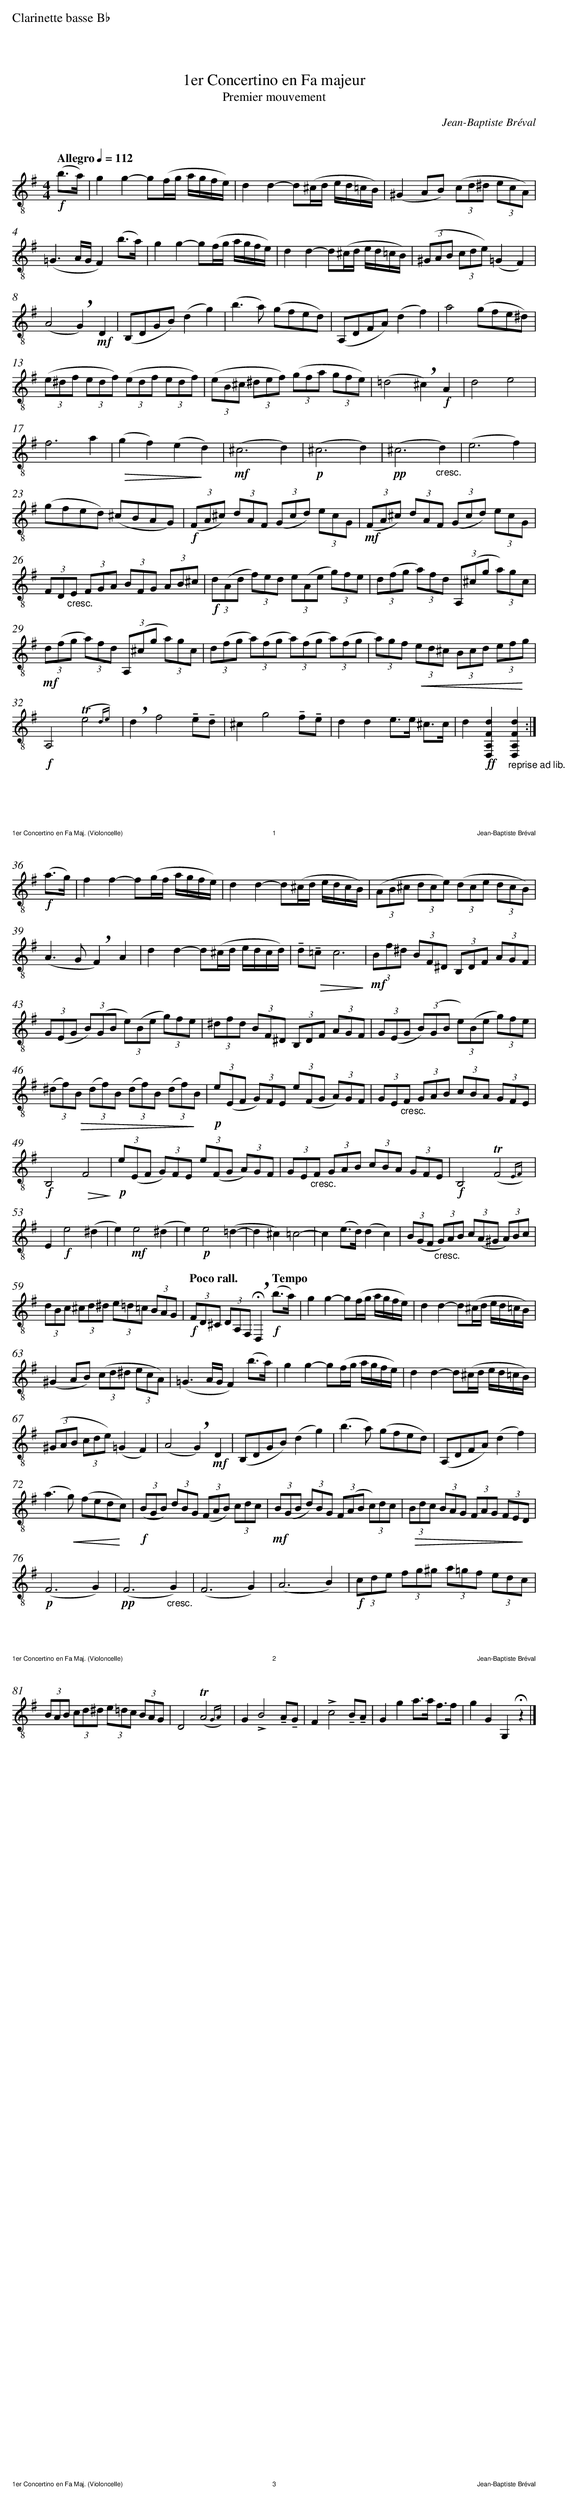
X:1
T:1er Concertino en Fa majeur            % title
T:Premier mouvement        % sub-title
C:Jean-Baptiste Bréval       % composer
L:1/8% default note length
M:4/4% time signature
Q:"Allegro"1/4=112% tempo
K:Gmaj clef=treble-8 middle=B, transpose=10% key
+f+(B3/2A/2)|G2 G2- G(F/2G/2 A/2G/2F/2E/2) | D2 D2- D(^C/2D/2 E/2D/2=C/2B,/2) | (^G,2 A,B,) ((3CD^D (3ECA,) |
(=G,3 A,/2G,/2 F,2) (B3/2A/2) | G2 G2- G(F/2G/2 A/2G/2F/2E/2) | D2 D2- D(^C/2D/2 E/2D/2=C/2B,/2) | ((3^G,A,B, (3CDE) (=G,2 F,2) |
(A,4 +breath+G,2) +mf+D,2 | (B,,D,G,B,) (D2 G2) | (B3 A) (GFED) | (A,,D,F,A,) (D2 F2) | A4 (GFE^D) |
((3E^DF (3EDF) ((3EDF (3EDF) | ((3EB,^C (3^DEF) ((3GFA (3GFE) | (=D4 +breath+^C2) +f+A,2 | D4 E4 |
F6 A2 | +>(+(G2 F2) (E2 +>)+D2) | +mf+(^C6 D2) | +p+ (^C6 D2) | +pp+(^C6 "_cresc."D2) | (E6 F2) |
(GFED) (^CB,A,G,) | +f+((3F,A,^C) (3DA,F, ((3G,CD) (3ECG, | +mf+((3F,A,^C) (3DA,F, ((3G,CD) (3ECG,|
(3F,D,"_cresc."E, (3F,G,A, (3B,F,G, (3A,B,^C | +f+(3D(A,D (3F)ED (3E(A,E (3G)FE | (3D(FG (3A)FD (3A,,(^CG (3A)GC |
+mf+(3D(FG (3A)FD (3A,,(^CG (3A)GC | (3D(FG (3A)(FG (3A)(FG (3A)(FG | (3A)GF +<(+(3ED^C (3B,CD (3EF+<)+G |
+f+A,,4 +trill+(E4 {DE}) | +breath+D2 F4 +tenuto+E+tenuto+D | ^C2 G4 +tenuto+F+tenuto+E | D2 D2 E3/2E/2 ^C3/2C/2 | D2 +ff+[D,,A,,F,D]2 "_reprise ad lib."[D,,A,,F,D]2 :|]
%%newpage
+f+(A3/2G/2) | F2 F2- F(G/2F/2 A/2G/2F/2E/2)|D2 D2- D(^C/2D/2 E/2D/2C/2B,/2)|((3A,B,^C (3DCE) ((3DCE (3DCB,)|
(A,3 G, +breath+F,2) A,2|D2 D2- D(^C/2D/2 E/2D/2C/2D/2) | +tenuto+D+tenuto++>(+=C C6 +>)+|+mf+(3B,F^D (3B,F,^D, (3B,,D,F, (3A,G,F, |
(3G,(E,G, (3B,)(G,B, (3E)(B,E (3G)FE|(3^DFD (3B,F,^D, (3B,,D,F, (3A,G,F,|(3G,(E,G, (3B,)(G,B, (3E)(B,E (3G)FE |
(3(^DF)+>(+B, (3(DF)B, (3(DF)B, (3(DF)+>)+B,|+p+(3E(E,F, (3G,)F,E, (3E(F,G, (3A,)G,F, |(3G,E,"_cresc."F, (3G,A,B, (3CB,A, (3G,F,E, |
+f+B,,4 +>(+F,4 +>)+|+p+(3E(E,F, (3G,)F,E, (3E(F,G, (3A,)G,F, |(3G,E,"_cresc."F, (3G,A,B, (3CB,A, (3G,F,E, |+f+B,,4 (+trill+F,4 {E,F,}) |
E,2 +f+E4 (^D2|E2) +mf+E4 (^D2|E2) +p+E4 (=D2-|D2 ^C2) =C4-|C2 (E3/2D/2) (D2C2)|(3B,(G,F, "_cresc."(3G,)A,B, (3C(A,^G, (3A,)B,C |
(3DB,C (3^CD^D (3E=D=C (3B,A,G,|[Q:"Poco rall."]+f+(3F,D,^C, (3D,A,,F,, +fermata++breath+D,,2 [Q:"Tempo"]+f+(B3/2A/2)|G2 G2- G(F/2G/2 A/2G/2F/2E/2) | D2 D2- D(^C/2D/2 E/2D/2=C/2B,/2) |
(^G,2 A,B,) ((3CD^D (3ECA,) |(=G,3 A,/2G,/2 F,2) (B3/2A/2) | G2 G2- G(F/2G/2 A/2G/2F/2E/2) | D2 D2- D(^C/2D/2 E/2D/2=C/2B,/2) |
((3^G,A,B, (3CDE) (=G,2 F,2) |(A,4 +breath+G,2) +mf+D,2 | (B,,D,G,B,) (D2 G2) | (B3 A) (GFED) | (A,,D,F,A,) (D2 F2) |
(A3 +<(+G) (FED+<)+C)|+f+(3(B,G,B,) (3DB,G, (3(F,A,B,) (3CDC|+mf+(3B,(G,B, (3D)B,G, (3F,(A,B, (3C)DC|+>(+(3B,DC (3B,A,G, (3F,A,G, (3F,E,+>)+D,|
+p+(F,6 G,2)|+pp+(F,6 "_cresc."G,2)|(F,6 G,2)|(A,6 B,2)|+f+(3CDE (3FG^G (3A=GF (3EDC |
(3B,A,B, (3CD^D (3E=DC (3B,A,G, |D,4 (+trill+A,4 {G,A,})|G,2 +>+B,4 +tenuto+A,+tenuto+G,|F,2 +>+C4 +tenuto+B,+tenuto+A, | G,2 G2 A3/2A/2 F3/2F/2 | G2 G,2 G,,2 +fermata+z2 |]
